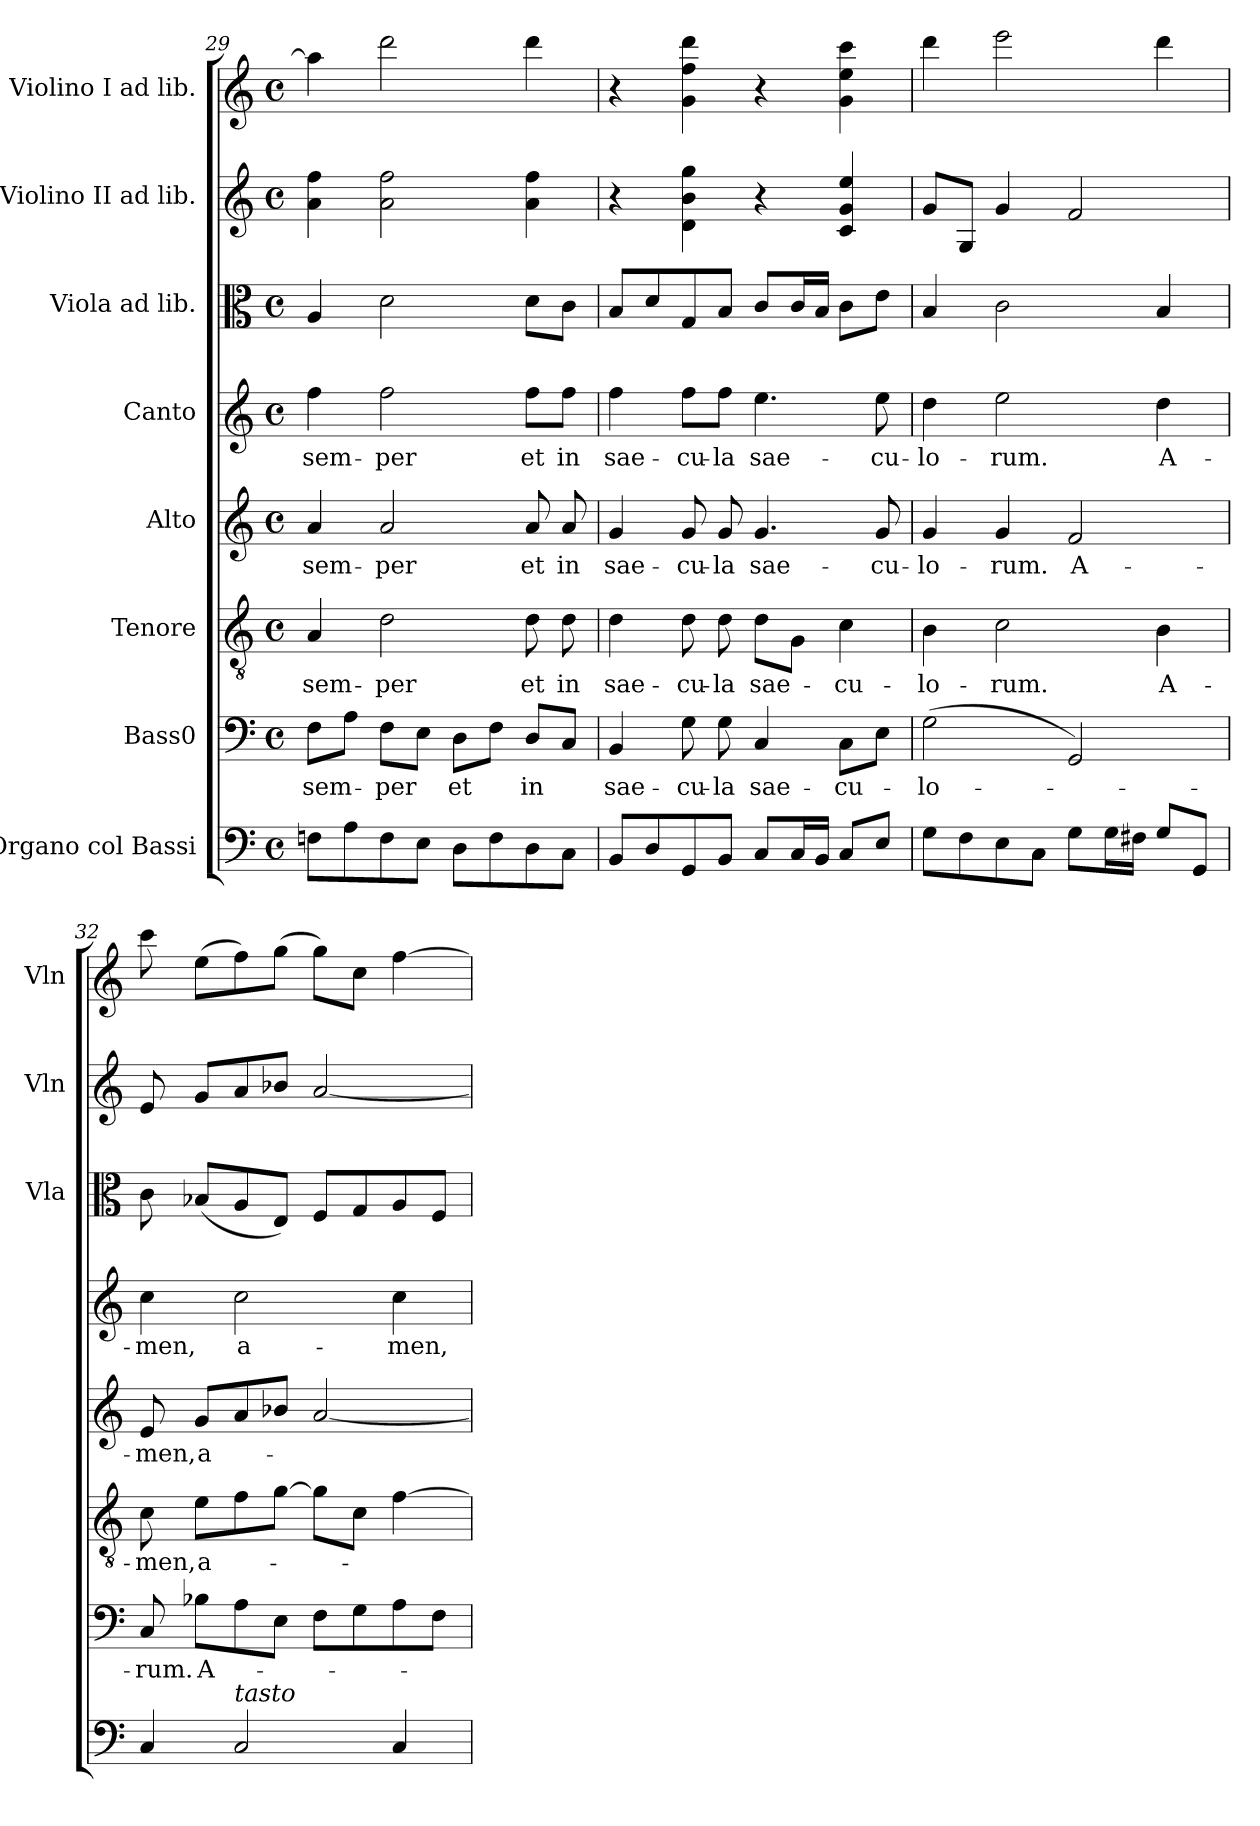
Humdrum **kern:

**kern	**kern	**text	**kern	**text	**kern	**text	**kern	**text	**kern	**kern	**kern
*part8	*part7	*part7	*part6	*part6	*part5	*part5	*part4	*part4	*part3	*part2	*part1
*staff8	*staff7	*staff7	*staff6	*staff6	*staff5	*staff5	*staff4	*staff4	*staff3	*staff2	*staff1
*I"Organo col Bassi	*I"Bass0	*	*I"Tenore	*	*I"Alto	*	*I"Canto	*	*I"Viola ad lib.	*I"Violino II ad lib.	*I"Violino I ad lib.
*	*	*	*	*	*	*	*	*	*I'Vla	*I'Vln	*I'Vln
*clefF4	*clefF4	*	*clefGv2	*	*clefG2	*	*clefG2	*	*clefC3	*clefG2	*clefG2
*k[]	*k[]	*	*k[]	*	*k[]	*	*k[]	*	*k[]	*k[]	*k[]
*M4/4	*M4/4	*	*M4/4	*	*M4/4	*	*M4/4	*	*M4/4	*M4/4	*M4/4
*met(c)	*met(c)	*	*met(c)	*	*met(c)	*	*met(c)	*	*met(c)	*met(c)	*met(c)
=29	=29	=29	=29	=29	=29	=29	=29	=29	=29	=29	=29
!	!	!LO:LY:b	!	!LO:LY:b	!	!LO:LY:b	!	!LO:LY:b	!	!	!
8Fn\L	8F\L	sem-	4A/	sem-	4a/	sem-	4ff\	sem-	4A/	4a\ 4ff\	4aa\]
8A\	8A\J	.	.	.	.	.	.	.	.	.	.
!	!	!LO:LY:b	!	!LO:LY:b	!	!LO:LY:b	!	!LO:LY:b	!	!	!
8F\	8F\L	-per	2d\	-per	2a/	-per	2ff\	-per	2d\	2a\ 2ff\	2ddd\
8E\J	8E\J	.	.	.	.	.	.	.	.	.	.
!	!	!LO:LY:b	!	!	!	!	!	!	!	!	!
8D\L	8D\L	et	.	.	.	.	.	.	.	.	.
8F\	8F\J	.	.	.	.	.	.	.	.	.	.
!	!	!LO:LY:b	!	!LO:LY:b	!	!LO:LY:b	!	!LO:LY:b	!	!	!
8D\	8D/L	in	8d\	et	8a/	et	8ff\L	et	8d\L	4a\ 4ff\	4ddd\
!	!	!	!	!LO:LY:b	!	!LO:LY:b	!	!LO:LY:b	!	!	!
8C\J	8C/J	.	8d\	in	8a/	in	8ff\J	in	8c\J	.	.
!!LO:LB:g=z
=30	=30	=30	=30	=30	=30	=30	=30	=30	=30	=30	=30
!	!	!LO:LY:b	!	!LO:LY:b	!	!LO:LY:b	!	!LO:LY:b	!	!	!
8BB/L	4BB/	sae-	4d\	sae-	4g/	sae-	4ff\	sae-	8B/L	4r	4r
8D/	.	.	.	.	.	.	.	.	8d/	.	.
!	!	!LO:LY:b	!	!LO:LY:b	!	!LO:LY:b	!	!LO:LY:b	!	!	!
8GG/	8G\	-cu-	8d\	-cu-	8g/	-cu-	8ff\L	-cu-	8G/	4d\ 4b\ 4gg\	4g\ 4ff\ 4ddd\
!	!	!LO:LY:b	!	!LO:LY:b	!	!LO:LY:b	!	!LO:LY:b	!	!	!
8BB/J	8G\	-la	8d\	-la	8g/	-la	8ff\J	-la	8B/J	.	.
!	!	!LO:LY:b	!	!LO:LY:b	!	!LO:LY:b	!	!LO:LY:b	!	!	!
8C/L	4C/	sae-	8d\L	sae-	4.g/	sae-	4.ee\	sae-	8c/L	4r	4r
16C/L	.	.	8G\J	.	.	.	.	.	16c/L	.	.
16BB/JJ	.	.	.	.	.	.	.	.	16B/JJ	.	.
!	!	!LO:LY:b	!	!LO:LY:b	!	!	!	!	!	!	!
8C/L	8C\L	-cu-	4c\	-cu-	.	.	.	.	8c\L	4c/ 4g/ 4ee/	4g\ 4ee\ 4ccc\
!	!	!	!	!	!	!LO:LY:b	!	!LO:LY:b	!	!	!
8E/J	8E\J	.	.	.	8g/	-cu-	8ee\	-cu-	8e\J	.	.
=31	=31	=31	=31	=31	=31	=31	=31	=31	=31	=31	=31
!	!	!LO:LY:b	!	!LO:LY:b	!	!LO:LY:b	!	!LO:LY:b	!	!	!
8G\L	(2G\	-lo-	4B\	-lo-	4g/	-lo-	4dd\	-lo-	4B/	8g/L	4ddd\
8F\	.	.	.	.	.	.	.	.	.	8G/J	.
!	!	!	!	!LO:LY:b	!	!LO:LY:b	!	!LO:LY:b	!	!	!
8E\	.	.	2c\	-rum.	4g/	-rum.	2ee\	-rum.	2c\	4g/	2eee\
8C\J	.	.	.	.	.	.	.	.	.	.	.
!	!	!	!	!	!	!LO:LY:b	!	!	!	!	!
8G\L	2GG/)	.	.	.	2f/	A-	.	.	.	2f/	.
16G\L	.	.	.	.	.	.	.	.	.	.	.
16F#X\JJ	.	.	.	.	.	.	.	.	.	.	.
!	!	!	!	!LO:LY:b	!	!	!	!LO:LY:b	!	!	!
8G/L	.	.	4B\	A-	.	.	4dd\	A-	4B/	.	4ddd\
8GG/J	.	.	.	.	.	.	.	.	.	.	.
=32	=32	=32	=32	=32	=32	=32	=32	=32	=32	=32	=32
!	!	!LO:LY:b	!	!LO:LY:b	!	!LO:LY:b	!	!LO:LY:b	!	!	!
4C/	8C/	-rum.	8c\	-men,	8e/	-men,	4cc\	-men,	8c\	8e/	8ccc\
!	!	!LO:LY:b	!	!LO:LY:b	!	!LO:LY:b	!	!	!	!	!
.	8B-X\L	A-	8e\L	a-	8g/L	a-	.	.	(8B-X/L	8g/L	(8ee\L
!LO:TX:a:i:t=tasto	!	!	!	!	!	!	!	!	!	!	!
!	!	!	!	!	!	!	!	!LO:LY:b	!	!	!
2C/	8A\	.	8f\	.	8a/	.	2cc\	a-	8A/	8a/	8ff\)
.	8E\J	.	[8g\J	.	8b-X/J	.	.	.	8E/J)	8b-X/J	(8gg\J
.	8F\L	.	8g\L]	.	[2a/	.	.	.	8F/L	[2a/	8gg\L)
.	8G\	.	8c\J	.	.	.	.	.	8G/	.	8cc\J
!	!	!	!	!	!	!	!	!LO:LY:b	!	!	!
4C/	8A\	.	[4f\	.	.	.	4cc\	-men,	8A/	.	[4ff\
.	8F\J	.	.	.	.	.	.	.	8F/J	.	.
=	=	=	=	=	=	=	=	=	=	=	=
*-	*-	*-	*-	*-	*-	*-	*-	*-	*-	*-	*-
